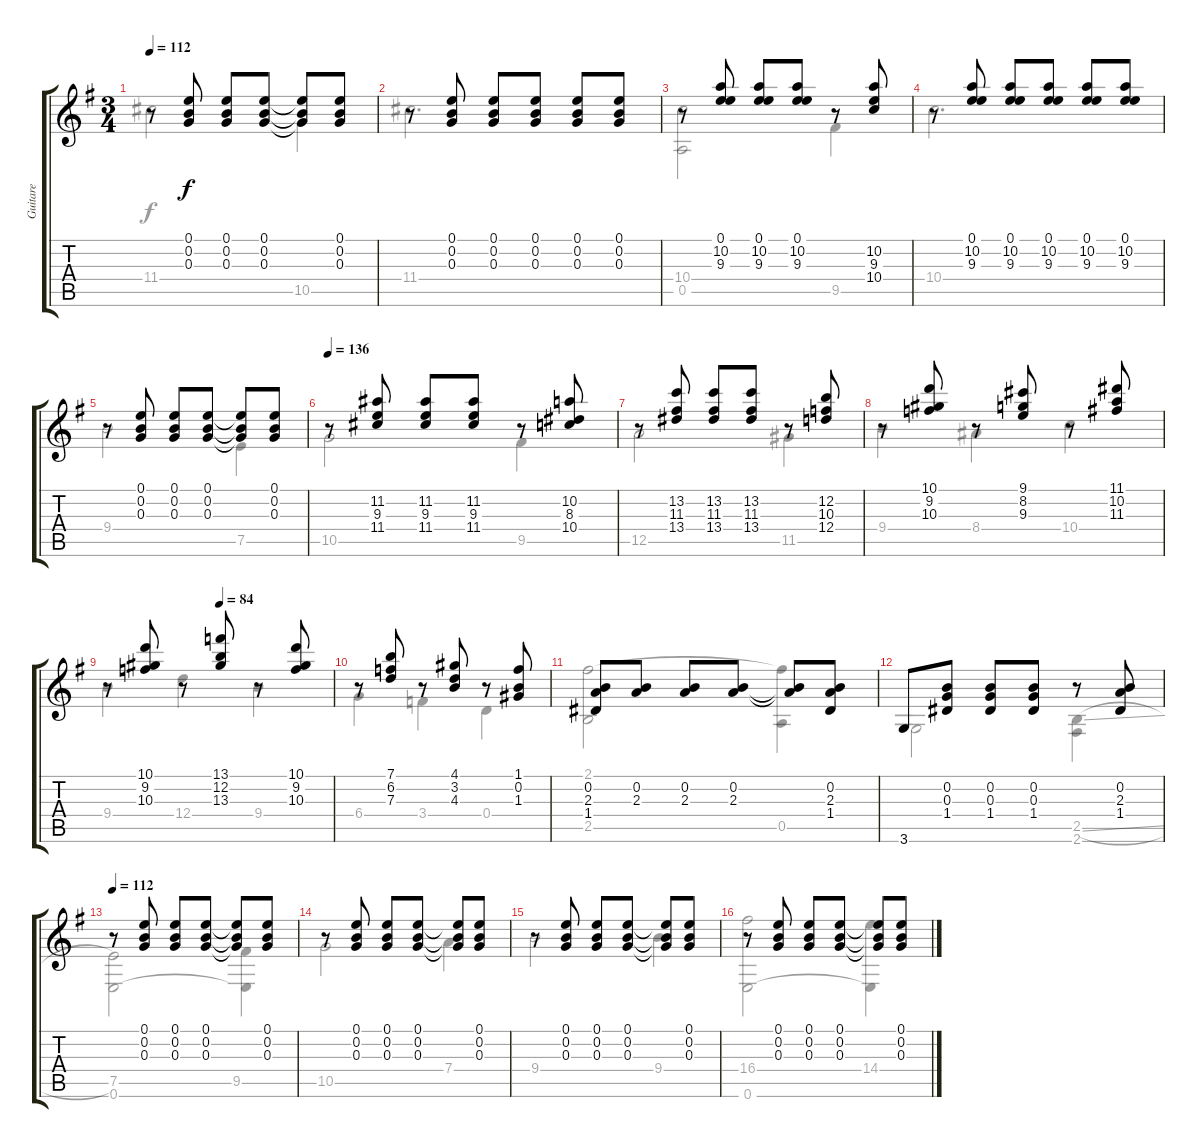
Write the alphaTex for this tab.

\track ("Guitare" "Guitare") {instrument acousticguitarnylon}
\staff {score tabs}
\tuning (E4 B3 G3 D3 A2 E2) {hide}
\voice
\ts (3 4)
\tempo 112
\clef g2
\ks g
r.8{dy f} (0.1 0.2 0.3).8 (0.1 0.2 0.3).8 (0.1 0.2 0.3).8 (0.1{t} 0.2{t} 0.3{t}).8 (0.1 0.2 0.3).8 |
r.8 (0.1 0.2 0.3).8 (0.1 0.2 0.3).8 (0.1 0.2 0.3).8 (0.1 0.2 0.3).8 (0.1 0.2 0.3).8 |
r.8 (0.1 10.2 9.3).8 (0.1 10.2 9.3).8 (0.1 10.2 9.3).8 r.8 (10.2 9.3 10.4).8 |
r.8 (0.1 10.2 9.3).8 (0.1 10.2 9.3).8 (0.1 10.2 9.3).8 (0.1 10.2 9.3).8 (0.1 10.2 9.3).8 |
r.8 (0.1 0.2 0.3).8 (0.1 0.2 0.3).8 (0.1 0.2 0.3).8 (0.1{t} 0.2{t} 0.3{t}).8 (0.1 0.2 0.3).8 |
\tempo 136
r.8 (11.2 9.3 11.4).8 (11.2 9.3 11.4).8 (11.2 9.3 11.4).8 r.8{volume 16} (10.2 8.3 10.4).8 |
r.8 (13.2 11.3 13.4).8 (13.2 11.3 13.4).8 (13.2 11.3 13.4).8 r.8 (12.2 10.3 12.4).8 |
r.8 (10.1 9.2 10.3).8 r.8 (9.1 8.2 9.3).8 r.8 (11.1 10.2 11.3).8 |
\tempo (84 0.5)
r.8 (10.1 9.2 10.3).8 r.8 (13.1 12.2 13.3).8{volume 8} r.8 (10.1 9.2 10.3).8 |
r.8 (7.1 6.2 7.3).8 r.8 (4.1 3.2 4.3).8 r.8 (1.1 0.2 1.3).8 |
(0.2 2.3 1.4).8 (0.2 2.3).8 (0.2 2.3).8 (0.2 2.3).8 (0.2{t} 2.3{t}).8 (0.2 2.3 1.4).8 |
3.6.8 (0.2 0.3 1.4).8 (0.2 0.3 1.4).8 (0.2 0.3 1.4).8 r.8 (0.2 2.3 1.4).8 |
\tempo 112
r.8 (0.1 0.2 0.3).8 (0.1 0.2 0.3).8 (0.1 0.2 0.3).8 (0.1{t} 0.2{t} 0.3{t}).8 (0.1 0.2 0.3).8 |
r.8 (0.1 0.2 0.3).8 (0.1 0.2 0.3).8 (0.1 0.2 0.3).8 (0.1{t} 0.2{t} 0.3{t}).8 (0.1 0.2 0.3).8 |
r.8 (0.1 0.2 0.3).8 (0.1 0.2 0.3).8 (0.1 0.2 0.3).8 (0.1{t} 0.2{t} 0.3{t}).8 (0.1 0.2 0.3).8 |
r.8 (0.1 0.2 0.3).8 (0.1 0.2 0.3).8 (0.1 0.2 0.3).8 (0.1{t} 0.2{t} 0.3{t}).8 (0.1 0.2 0.3).8
\voice
\clef g2
\ottava regular
\simile none
\ks g
11.4.2{dy f} 10.5.4 |
11.4.2{d} |
(10.4 0.5).2 9.5.4 |
10.4.2{d} |
9.4.2 7.5.4 |
10.5.2 9.5.4 |
12.5.2 11.5.4 |
9.4.4 8.4.4 10.4.4 |
9.4.4 12.4.4 9.4.4 |
6.4.4 3.4.4 0.4.4 |
(2.1 2.5).2 (2.1{t} 0.5).4 |
3.6.2 (2.5{sl} 2.6).4 |
(7.5 0.6).2 (9.5 0.6{t}).4 |
10.5.2 7.4.4 |
9.4.2 9.4.4 |
(16.4 0.6).2 (14.4 0.6{t}).4
